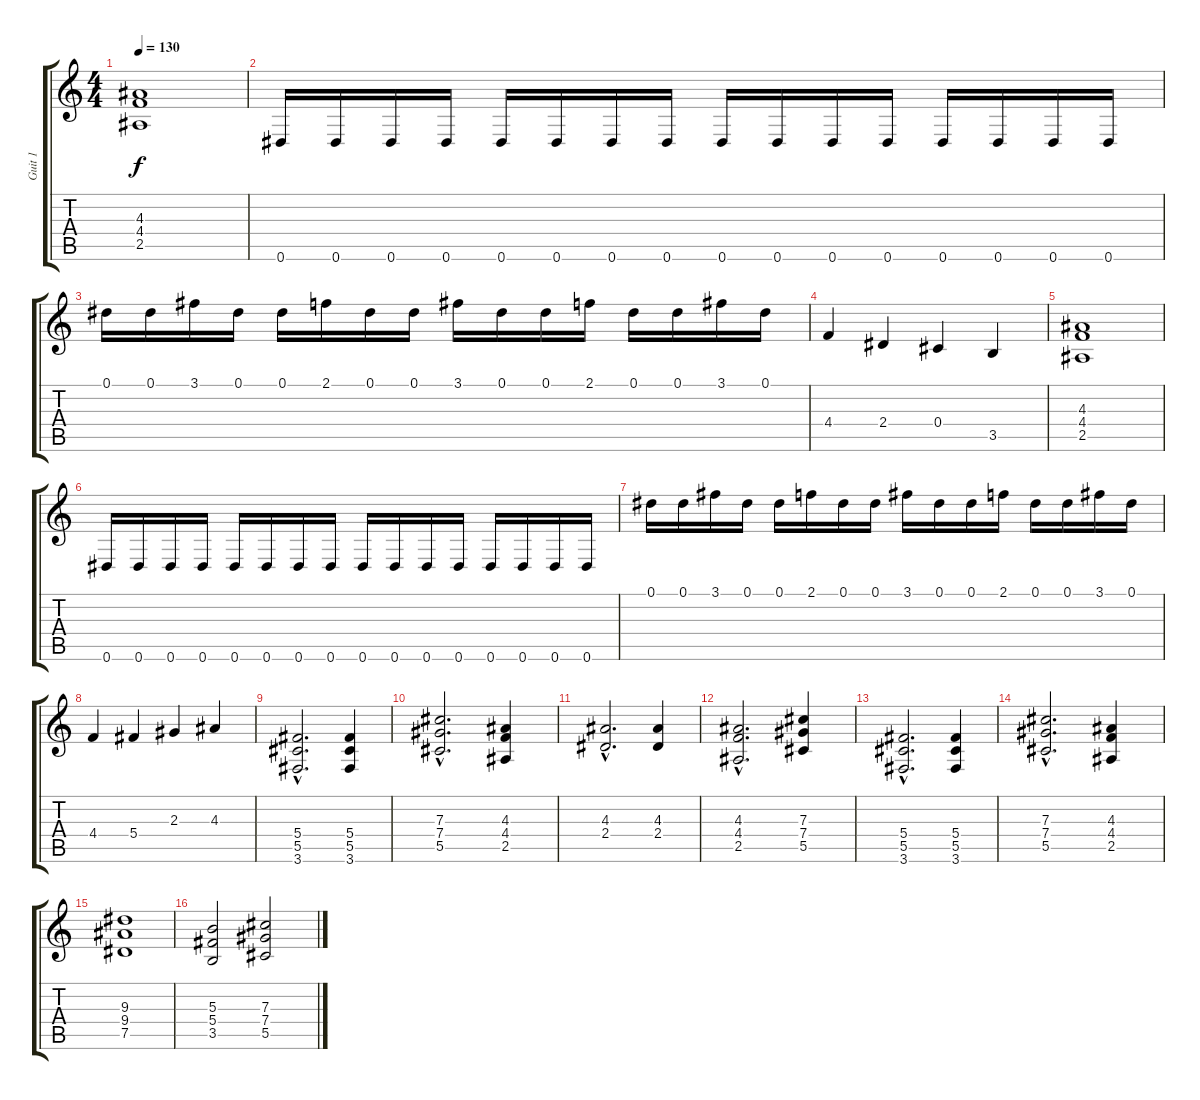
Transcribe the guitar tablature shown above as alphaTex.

\track ("Guit 1" "Guit 1") {instrument distortionguitar}
\staff {score tabs}
\tuning (Eb4 Bb3 Gb3 Db3 Ab2 Eb2) {hide}
\ts (4 4)
\tempo 130
\clef g2
\ks c
(4.3 4.4 2.5).1{dy f} |
0.6.16 0.6.16 0.6.16 0.6.16 0.6.16 0.6.16 0.6.16 0.6.16 0.6.16 0.6.16 0.6.16 0.6.16 0.6.16 0.6.16 0.6.16 0.6.16 |
0.1.16 0.1.16 3.1.16 0.1.16 0.1.16 2.1.16 0.1.16 0.1.16 3.1.16 0.1.16 0.1.16 2.1.16 0.1.16 0.1.16 3.1.16 0.1.16 |
4.4.4 2.4.4 0.4.4 3.5.4 |
(4.3 4.4 2.5).1 |
0.6.16 0.6.16 0.6.16 0.6.16 0.6.16 0.6.16 0.6.16 0.6.16 0.6.16 0.6.16 0.6.16 0.6.16 0.6.16 0.6.16 0.6.16 0.6.16 |
0.1.16 0.1.16 3.1.16 0.1.16 0.1.16 2.1.16 0.1.16 0.1.16 3.1.16 0.1.16 0.1.16 2.1.16 0.1.16 0.1.16 3.1.16 0.1.16 |
4.4.4 5.4.4 2.3.4 4.3.4 |
(5.4{hac} 5.5{hac} 3.6{hac}).2{d} (5.4 5.5 3.6).4 |
(7.3{hac} 7.4{hac} 5.5{hac}).2{d} (4.3 4.4 2.5).4 |
(4.3{hac} 2.4{hac}).2{d} (4.3 2.4).4 |
(4.3{hac} 4.4{hac} 2.5{hac}).2{d} (7.3 7.4 5.5).4 |
(5.4{hac} 5.5{hac} 3.6{hac}).2{d} (5.4 5.5 3.6).4 |
(7.3{hac} 7.4{hac} 5.5{hac}).2{d} (4.3 4.4 2.5).4 |
(9.3 9.4 7.5).1 |
(5.3 5.4 3.5).2 (7.3 7.4 5.5).2
